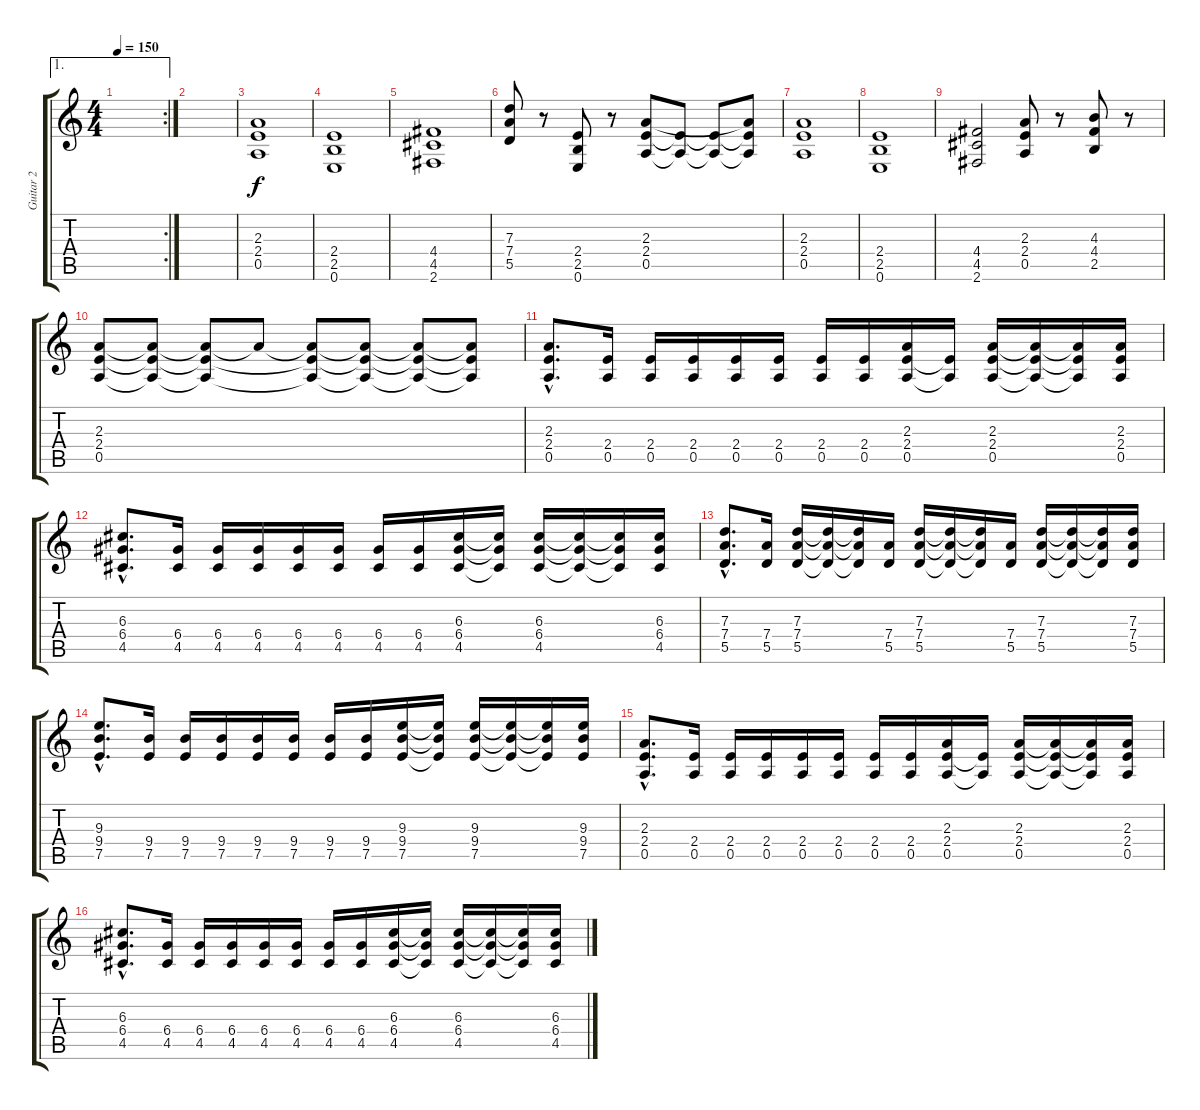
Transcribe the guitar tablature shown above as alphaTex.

\track ("Guitar 2" "Guitar 2") {instrument distortionguitar}
\staff {score tabs}
\tuning (E4 B3 G3 D3 A2 E2) {hide}
\ae 1
\rc 2
\ts (4 4)
\tempo 150
\clef g2
\ks c
|
|
(2.3 2.4 0.5).1 |
(2.4 2.5 0.6).1 |
(4.4 4.5 2.6).1 |
(7.3 7.4 5.5).8 r.8 (2.4 2.5 0.6).8 r.8 (2.3 2.4 0.5).8 (2.4{t} 0.5{t}).8 (2.4{t} 0.5{t}).8 (2.3{t} 2.4{t} 0.5{t}).8 |
(2.3 2.4 0.5).1 |
(2.4 2.5 0.6).1 |
(4.4 4.5 2.6).2 (2.3 2.4 0.5).8 r.8 (4.3 4.4 2.5).8 r.8 |
(2.3 2.4 0.5).8 (2.3{t} 2.4{t} 0.5{t}).8 (2.3{t} 2.4{t} 0.5{t}).8 2.3{t}.8 (2.3{t} 2.4{t} 0.5{t}).8 (2.3{t} 2.4{t} 0.5{t}).8 (2.3{t} 2.4{t} 0.5{t}).8 (2.3{t} 2.4{t} 0.5{t}).8 |
(2.3{hac} 2.4{hac} 0.5{hac}).8{d} (2.4 0.5).16 (2.4 0.5).16 (2.4 0.5).16 (2.4 0.5).16 (2.4 0.5).16 (2.4 0.5).16 (2.4 0.5).16 (2.3 2.4 0.5).16 (2.4{t} 0.5{t}).16 (2.3 2.4 0.5).16 (2.3{t} 2.4{t} 0.5{t}).16 (2.3{t} 2.4{t} 0.5{t}).16 (2.3 2.4 0.5).16 |
(6.3{hac} 6.4{hac} 4.5{hac}).8{d} (6.4 4.5).16 (6.4 4.5).16 (6.4 4.5).16 (6.4 4.5).16 (6.4 4.5).16 (6.4 4.5).16 (6.4 4.5).16 (6.3 6.4 4.5).16 (6.3{t} 6.4{t} 4.5{t}).16 (6.3 6.4 4.5).16 (6.3{t} 6.4{t} 4.5{t}).16 (6.3{t} 6.4{t} 4.5{t}).16 (6.3 6.4 4.5).16 |
(7.3{hac} 7.4{hac} 5.5{hac}).8{d} (7.4 5.5).16 (7.3 7.4 5.5).16 (7.3{t} 7.4{t} 5.5{t}).16 (7.3{t} 7.4{t} 5.5{t}).16 (7.4 5.5).16 (7.3 7.4 5.5).16 (7.3{t} 7.4{t} 5.5{t}).16 (7.3{t} 7.4{t} 5.5{t}).16 (7.4 5.5).16 (7.3 7.4 5.5).16 (7.3{t} 7.4{t} 5.5{t}).16 (7.3{t} 7.4{t} 5.5{t}).16 (7.3 7.4 5.5).16 |
(9.3{hac} 9.4{hac} 7.5{hac}).8{d} (9.4 7.5).16 (9.4 7.5).16 (9.4 7.5).16 (9.4 7.5).16 (9.4 7.5).16 (9.4 7.5).16 (9.4 7.5).16 (9.3 9.4 7.5).16 (9.3{t} 9.4{t} 7.5{t}).16 (9.3 9.4 7.5).16 (9.3{t} 9.4{t} 7.5{t}).16 (9.3{t} 9.4{t} 7.5{t}).16 (9.3 9.4 7.5).16 |
(2.3{hac} 2.4{hac} 0.5{hac}).8{d} (2.4 0.5).16 (2.4 0.5).16 (2.4 0.5).16 (2.4 0.5).16 (2.4 0.5).16 (2.4 0.5).16 (2.4 0.5).16 (2.3 2.4 0.5).16 (2.4{t} 0.5{t}).16 (2.3 2.4 0.5).16 (2.3{t} 2.4{t} 0.5{t}).16 (2.3{t} 2.4{t} 0.5{t}).16 (2.3 2.4 0.5).16 |
(6.3{hac} 6.4{hac} 4.5{hac}).8{d} (6.4 4.5).16 (6.4 4.5).16 (6.4 4.5).16 (6.4 4.5).16 (6.4 4.5).16 (6.4 4.5).16 (6.4 4.5).16 (6.3 6.4 4.5).16 (6.3{t} 6.4{t} 4.5{t}).16 (6.3 6.4 4.5).16 (6.3{t} 6.4{t} 4.5{t}).16 (6.3{t} 6.4{t} 4.5{t}).16 (6.3 6.4 4.5).16
